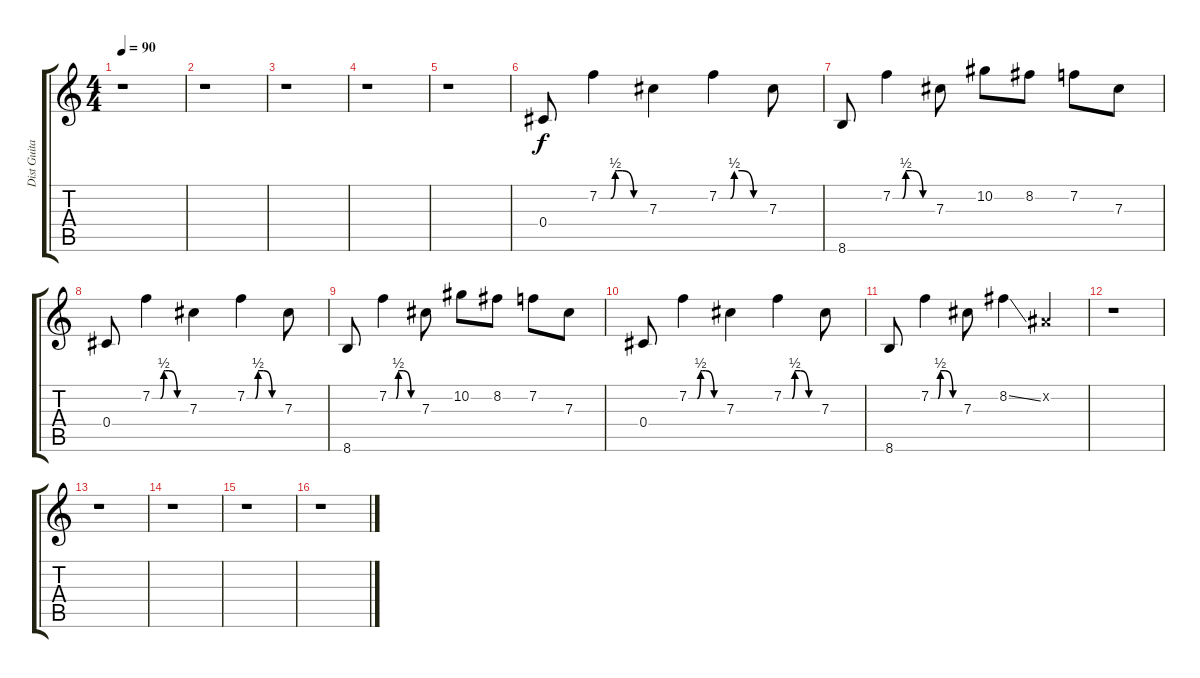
\track ("Dist Guitar1" "Dist Guita") {instrument overdrivenguitar}
\staff {score tabs}
\tuning (Eb4 Bb3 Gb3 Db3 Ab2 Eb2) {hide}
\ts (4 4)
\tempo 90
\clef g2
\ks c
r.1{dy f} |
r.1 |
r.1 |
r.1 |
r.1 |
0.4.8 7.2{be (custom 0 0 15 0 21 2 24 2 30 2 45 0 60 0)}.4 7.3.4 7.2{be (custom 0 0 15 0 20 2 30 2 45 0 60 0)}.4 7.3.8 |
8.6.8 7.2{be (custom 0 0 15 0 20 2 30 2 46 0 60 0)}.4 7.3.8 10.2.8 8.2.8 7.2.8 7.3.8 |
0.4.8 7.2{be (custom 0 0 15 0 21 2 24 2 30 2 45 0 60 0)}.4 7.3.4 7.2{be (custom 0 0 15 0 20 2 30 2 45 0 60 0)}.4 7.3.8 |
8.6.8 7.2{be (custom 0 0 15 0 20 2 30 2 46 0 60 0)}.4 7.3.8 10.2.8 8.2.8 7.2.8 7.3.8 |
0.4.8 7.2{be (custom 0 0 15 0 21 2 24 2 30 2 45 0 60 0)}.4 7.3.4 7.2{be (custom 0 0 15 0 20 2 30 2 45 0 60 0)}.4 7.3.8 |
8.6.8 7.2{be (custom 0 0 15 0 20 2 30 2 46 0 60 0)}.4 7.3.8 8.2{ss}.4 0.2{x}.4 |
r.1 |
r.1 |
r.1 |
r.1 |
r.1
